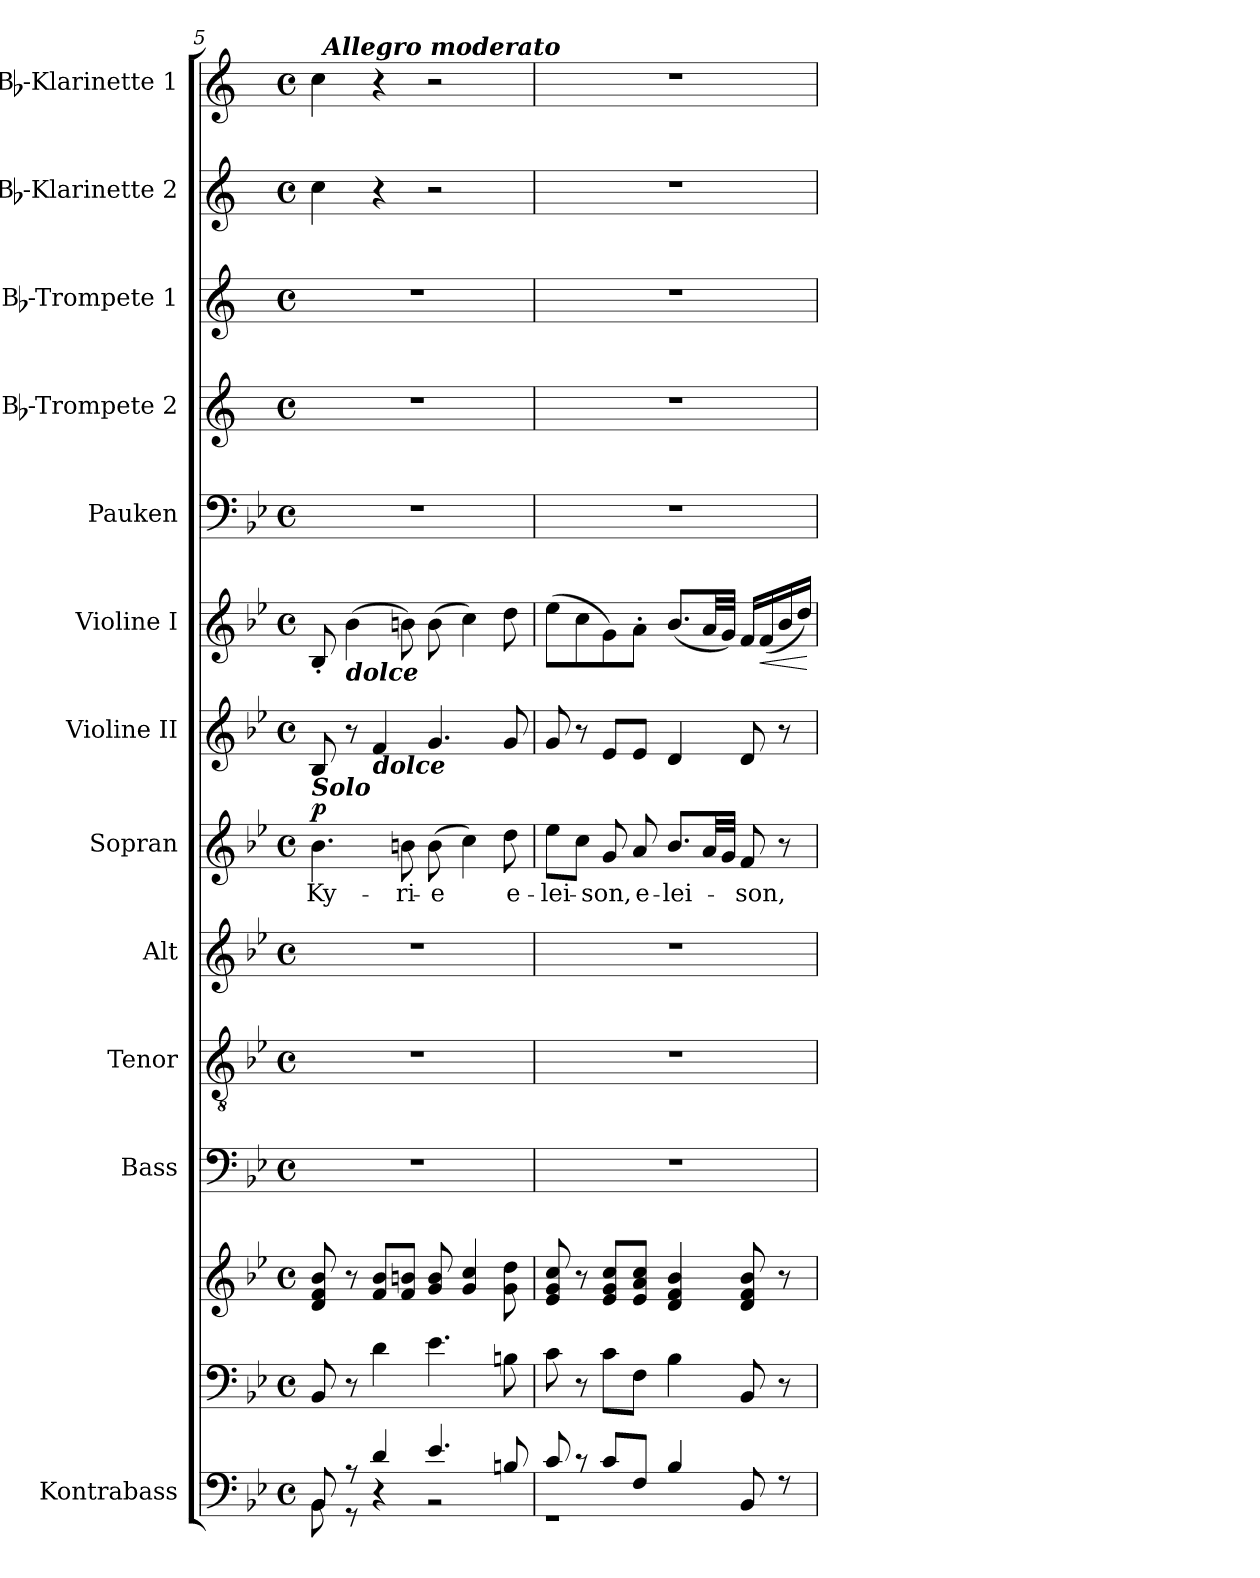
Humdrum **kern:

**kern	**kern	**kern	**kern	**kern	**kern	**kern	**text	**dynam	**kern	**kern	**dynam	**kern	**kern	**kern	**kern	**kern
*part13	*part12	*part12	*part11	*part10	*part9	*part8	*part8	*part8	*part7	*part6	*part6	*part5	*part4	*part3	*part2	*part1
*staff14	*staff13	*staff12	*staff11	*staff10	*staff9	*staff8	*staff8	*staff8	*staff7	*staff6	*staff6	*staff5	*staff4	*staff3	*staff2	*staff1
*I"Kontrabass	*	*	*I"Bass	*I"Tenor	*I"Alt	*I"Sopran	*	*	*I"Violine II	*I"Violine I	*	*I"Pauken	*I"Bb-Trompete 2	*I"Bb-Trompete 1	*I"Bb-Klarinette 2	*I"Bb-Klarinette 1
*I'Kb.	*	*	*I'B.	*I'T.	*I'A.	*I'S.	*	*	*I'Vl. II	*I'Vl. I	*	*I'Pk.	*I'Bb Trp. 2	*I'Bb Trp. 1	*I'Bb Kl. 2	*I'Bb Kl. 1
*clefF4	*clefF4	*clefG2	*clefF4	*clefGv2	*clefG2	*clefG2	*	*	*clefG2	*clefG2	*	*clefF4	*clefG2	*clefG2	*clefG2	*clefG2
*ITrd7c12	*	*	*	*	*	*	*	*	*	*	*	*	*ITrd1c2	*ITrd1c2	*ITrd1c2	*ITrd1c2
*k[b-e-]	*k[b-e-]	*k[b-e-]	*k[b-e-]	*k[b-e-]	*k[b-e-]	*k[b-e-]	*	*	*k[b-e-]	*k[b-e-]	*	*k[b-e-]	*k[b-e-]	*k[b-e-]	*k[b-e-]	*k[b-e-]
*B-:	*B-:	*B-:	*B-:	*B-:	*B-:	*B-:	*	*	*B-:	*B-:	*	*B-:	*B-:	*B-:	*B-:	*B-:
*M4/4	*M4/4	*M4/4	*M4/4	*M4/4	*M4/4	*M4/4	*	*	*M4/4	*M4/4	*	*M4/4	*M4/4	*M4/4	*M4/4	*M4/4
*met(c)	*met(c)	*met(c)	*met(c)	*met(c)	*met(c)	*met(c)	*	*	*met(c)	*met(c)	*	*met(c)	*met(c)	*met(c)	*met(c)	*met(c)
=5	=5	=5	=5	=5	=5	=5	=5	=5	=5	=5	=5	=5	=5	=5	=5	=5
*^	*	*	*	*	*	*	*	*	*	*	*	*	*	*	*	*
!	!	!	!	!	!	!	!LO:TX:a:Bi:t=Solo	!	!	!	!	!	!	!	!	!	!
!	!	!	!	!	!	!	!	!LO:LY:b	!LO:DY:a	!	!	!	!	!	!	!	!
*	*	*	*	*	*	*	*	*	*	*	*	*	*	*	*	*	*^
8BBB-/	8BBB-\	8BB-/	8d/ 8f/ 8b-/	1r	1r	1r	4.b-\	Ky-	p	8B-/	8B-'</	.	1r	1r	1r	4b-\	4b-\	32ryy
!	!	!	!	!	!	!	!	!	!	!	!	!	!	!	!	!	!	!LO:TX:a:Bi:t=Allegro moderato
.	.	.	.	.	.	.	.	.	.	.	.	.	.	.	.	.	.	2ryy
!	!	!	!	!	!	!	!	!	!	!	!LO:TX:b:Bi:t=dolce	!	!	!	!	!	!	!
8r	8r	8r	8r	.	.	.	.	.	.	8r	(>4b-\	.	.	.	.	.	.	.
!	!	!	!	!	!	!	!	!	!	!LO:TX:b:Bi:t=dolce	!	!	!	!	!	!	!	!
4D/	4rC	4d\	8f/ 8b-/L	.	.	.	.	.	.	4f/	.	.	.	.	.	4r	4r	.
!	!	!	!	!	!	!	!	!LO:LY:b	!	!	!	!	!	!	!	!	!	!
.	.	.	8f/ 8bn/J	.	.	.	8bn\	-ri-	.	.	8bn\)	.	.	.	.	.	.	.
!	!	!	!	!	!	!	!	!LO:LY:b	!	!	!	!	!	!	!	!	!	!
4.E-/	2rBB	4.e-\	8g/ 8b/	.	.	.	(>8b\	-e	.	4.g/	(>8b\	.	.	.	.	2r	2r	.
.	.	.	.	.	.	.	.	.	.	.	.	.	.	.	.	.	.	4...ryy
.	.	.	4g/ 4cc/	.	.	.	4cc\)	.	.	.	4cc\)	.	.	.	.	.	.	.
!	!	!	!	!	!	!	!	!LO:LY:b	!	!	!	!	!	!	!	!	!	!
8BBn/	.	8Bn\	8g\ 8dd\	.	.	.	8dd\	e-	.	8g/	8dd\	.	.	.	.	.	.	.
=6	=6	=6	=6	=6	=6	=6	=6	=6	=6	=6	=6	=6	=6	=6	=6	=6	=6	=6
!	!	!	!	!	!	!	!	!LO:LY:b	!	!	!	!	!	!	!	!	!	!
*	*	*	*	*	*	*	*	*	*	*	*	*	*	*	*	*	*v	*v
8C/	1rGG	8c\	8e-/ 8g/ 8cc/	1r	1r	1r	8ee-\L	-lei-	.	8g/	(>8ee-\L	.	1r	1r	1r	1r	1r
8rB	.	8r	8r	.	.	.	8cc\J	.	.	8r	8cc\	.	.	.	.	.	.
!	!	!	!	!	!	!	!	!LO:LY:b	!	!	!	!	!	!	!	!	!
8C/L	.	8c\L	8e-/ 8g/ 8cc/L	.	.	.	8g/	-son,	.	8e-/L	8g\)	.	.	.	.	.	.
!	!	!	!	!	!	!	!	!LO:LY:b	!	!	!	!	!	!	!	!	!
8FF/J	.	8F\J	8e-/ 8a/ 8cc/J	.	.	.	8a/	e-	.	8e-/J	8a'>\J	.	.	.	.	.	.
!	!	!	!	!	!	!	!	!LO:LY:b	!	!	!	!	!	!	!	!	!
4BB-/	.	4B-\	4d/ 4f/ 4b-/	.	.	.	8.b-/L	-lei-	.	4d/	(<8.b-/L	.	.	.	.	.	.
.	.	.	.	.	.	.	32a/LL	.	.	.	32a/LL	.	.	.	.	.	.
.	.	.	.	.	.	.	32g/JJJ	.	.	.	32g/JJJ)	.	.	.	.	.	.
!	!	!	!	!	!	!	!	!LO:LY:b	!	!	!	!	!	!	!	!	!
8BBB-/	.	8BB-/	8d/ 8f/ 8b-/	.	.	.	8f/	-son,	.	8d/	16f/LL	.	.	.	.	.	.
!	!	!	!	!	!	!	!	!	!	!	!	!LO:HP:b	!	!	!	!	!
.	.	.	.	.	.	.	.	.	.	.	(<16f/	<	.	.	.	.	.
8r	.	8r	8r	.	.	.	8r	.	.	8r	16b-/	.	.	.	.	.	.
.	.	.	.	.	.	.	.	.	.	.	16dd/JJ)	.	.	.	.	.	.
*v	*v	*	*	*	*	*	*	*	*	*	*	*	*	*	*	*	*
.	.	.	.	.	.	.	.	.	.	.	[	.	.	.	.	.
=	=	=	=	=	=	=	=	=	=	=	=	=	=	=	=	=
*-	*-	*-	*-	*-	*-	*-	*-	*-	*-	*-	*-	*-	*-	*-	*-	*-
